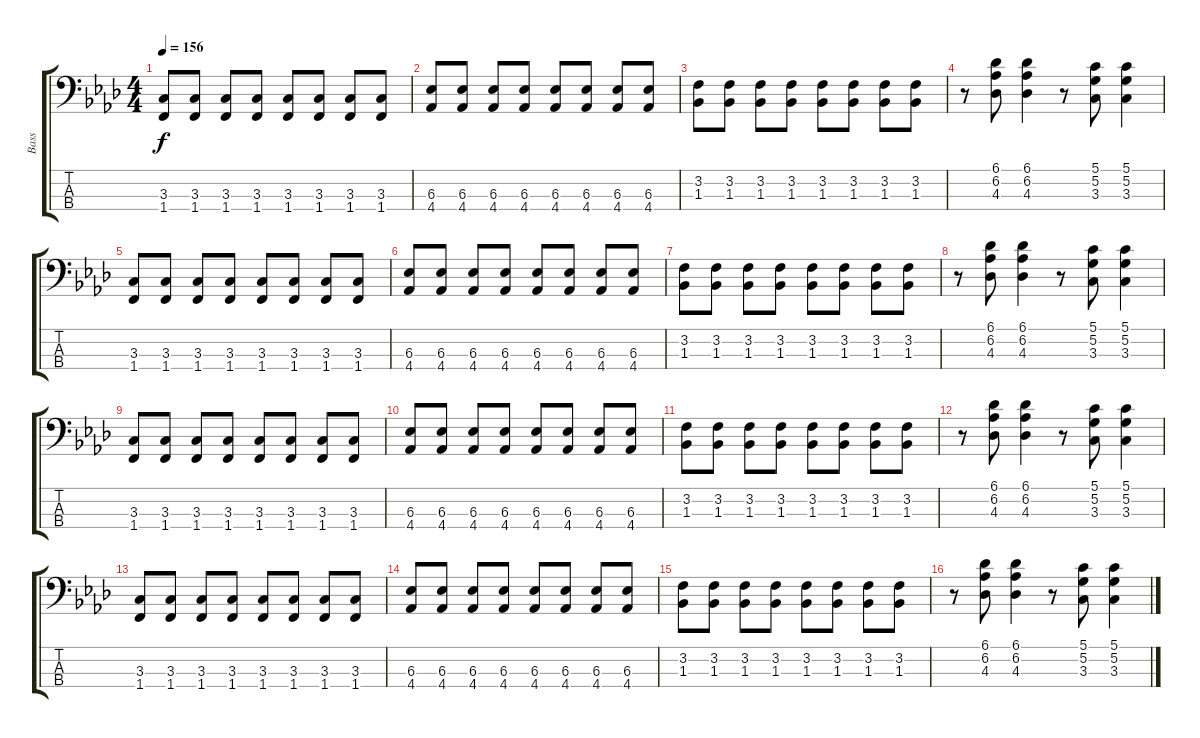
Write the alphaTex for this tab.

\track ("Bass" "Bass") {instrument electricbasspick}
\staff {score tabs}
\tuning (G2 D2 A1 E1) {hide}
\ts (4 4)
\tempo 156
\clef f4
\ks ab
(3.3 1.4).8{dy f} (3.3 1.4).8 (3.3 1.4).8 (3.3 1.4).8 (3.3 1.4).8 (3.3 1.4).8 (3.3 1.4).8 (3.3 1.4).8 |
(6.3 4.4).8 (6.3 4.4).8 (6.3 4.4).8 (6.3 4.4).8 (6.3 4.4).8 (6.3 4.4).8 (6.3 4.4).8 (6.3 4.4).8 |
(3.2 1.3).8 (3.2 1.3).8 (3.2 1.3).8 (3.2 1.3).8 (3.2 1.3).8 (3.2 1.3).8 (3.2 1.3).8 (3.2 1.3).8 |
r.8 (6.1 6.2 4.3).8 (6.1 6.2 4.3).4 r.8 (5.1 5.2 3.3).8 (5.1 5.2 3.3).4 |
(3.3 1.4).8 (3.3 1.4).8 (3.3 1.4).8 (3.3 1.4).8 (3.3 1.4).8 (3.3 1.4).8 (3.3 1.4).8 (3.3 1.4).8 |
(6.3 4.4).8 (6.3 4.4).8 (6.3 4.4).8 (6.3 4.4).8 (6.3 4.4).8 (6.3 4.4).8 (6.3 4.4).8 (6.3 4.4).8 |
(3.2 1.3).8 (3.2 1.3).8 (3.2 1.3).8 (3.2 1.3).8 (3.2 1.3).8 (3.2 1.3).8 (3.2 1.3).8 (3.2 1.3).8 |
r.8 (6.1 6.2 4.3).8 (6.1 6.2 4.3).4 r.8 (5.1 5.2 3.3).8 (5.1 5.2 3.3).4 |
(3.3 1.4).8 (3.3 1.4).8 (3.3 1.4).8 (3.3 1.4).8 (3.3 1.4).8 (3.3 1.4).8 (3.3 1.4).8 (3.3 1.4).8 |
(6.3 4.4).8 (6.3 4.4).8 (6.3 4.4).8 (6.3 4.4).8 (6.3 4.4).8 (6.3 4.4).8 (6.3 4.4).8 (6.3 4.4).8 |
(3.2 1.3).8 (3.2 1.3).8 (3.2 1.3).8 (3.2 1.3).8 (3.2 1.3).8 (3.2 1.3).8 (3.2 1.3).8 (3.2 1.3).8 |
r.8 (6.1 6.2 4.3).8 (6.1 6.2 4.3).4 r.8 (5.1 5.2 3.3).8 (5.1 5.2 3.3).4 |
(3.3 1.4).8 (3.3 1.4).8 (3.3 1.4).8 (3.3 1.4).8 (3.3 1.4).8 (3.3 1.4).8 (3.3 1.4).8 (3.3 1.4).8 |
(6.3 4.4).8 (6.3 4.4).8 (6.3 4.4).8 (6.3 4.4).8 (6.3 4.4).8 (6.3 4.4).8 (6.3 4.4).8 (6.3 4.4).8 |
(3.2 1.3).8 (3.2 1.3).8 (3.2 1.3).8 (3.2 1.3).8 (3.2 1.3).8 (3.2 1.3).8 (3.2 1.3).8 (3.2 1.3).8 |
r.8 (6.1 6.2 4.3).8 (6.1 6.2 4.3).4 r.8 (5.1 5.2 3.3).8 (5.1 5.2 3.3).4
